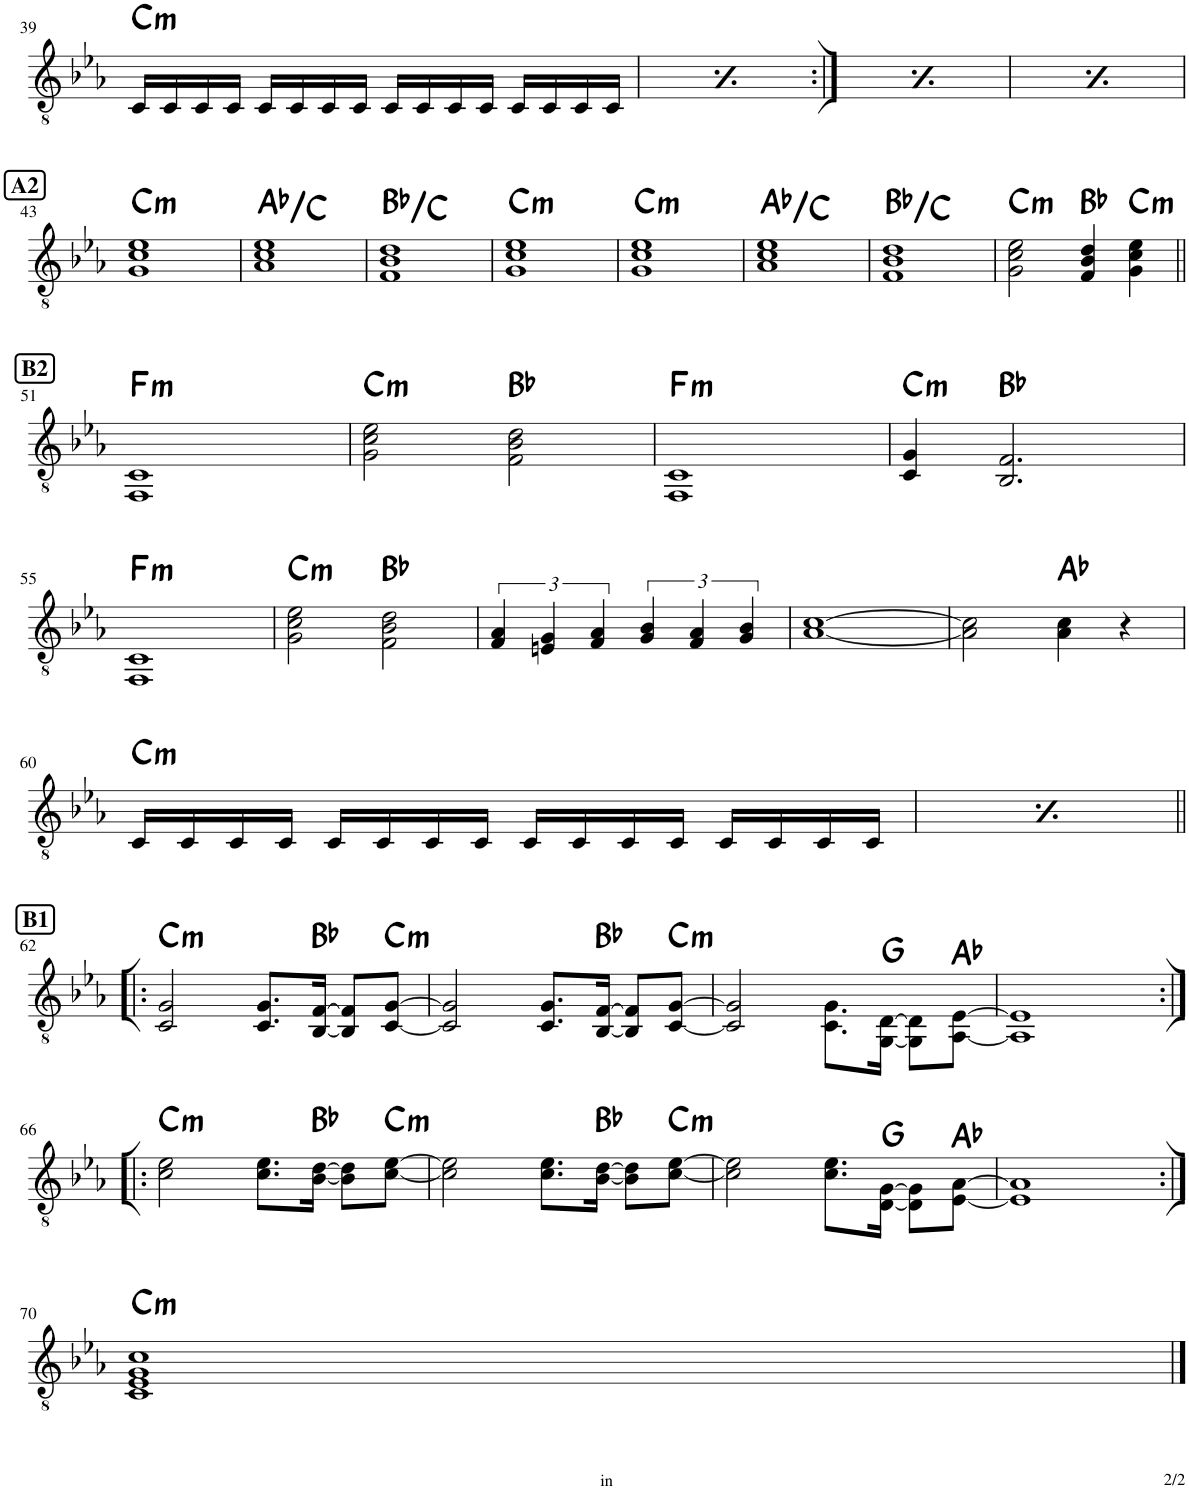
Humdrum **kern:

**kern	**harte
*part1	*part1
*staff1	*
*I"Classical Guitar	*
*I'Guit.	*
!!LO:PB:g=z
*clefGv2	*
*k[b-e-a-]	*
*M4/4	*
=39	=39
!	!LO:H:kt=m
16C/LL	C:min
16C/	.
16C/	.
16C/JJ	.
16C/LL	.
16C/	.
16C/	.
16C/JJ	.
16C/LL	.
16C/	.
16C/	.
16C/JJ	.
16C/LL	.
16C/	.
16C/	.
16C/JJ	.
=40	=40
!	!LO:H:kt=m
16C/LL	C:min
16C/	.
16C/	.
16C/JJ	.
16C/LL	.
16C/	.
16C/	.
16C/JJ	.
16C/LL	.
16C/	.
16C/	.
16C/JJ	.
16C/LL	.
16C/	.
16C/	.
16C/JJ	.
=41:|!	=41:|!
!	!LO:H:kt=m
16C/LL	C:min
16C/	.
16C/	.
16C/JJ	.
16C/LL	.
16C/	.
16C/	.
16C/JJ	.
16C/LL	.
16C/	.
16C/	.
16C/JJ	.
16C/LL	.
16C/	.
16C/	.
16C/JJ	.
=42	=42
!	!LO:H:kt=m
16C/LL	C:min
16C/	.
16C/	.
16C/JJ	.
16C/LL	.
16C/	.
16C/	.
16C/JJ	.
16C/LL	.
16C/	.
16C/	.
16C/JJ	.
16C/LL	.
16C/	.
16C/	.
16C/JJ	.
!!LO:LB:g=z
!!LO:REH:place=s1:a:B:cj:fs=11:t=A2
=43	=43
!	!LO:H:kt=m
1G 1c 1e-	C:min
=44	=44
1A- 1c 1e-	Ab:maj/3
=45	=45
1F 1B- 1d	Bb:maj/2
=46	=46
!	!LO:H:kt=m
1G 1c 1e-	C:min
=47	=47
!	!LO:H:kt=m
1G 1c 1e-	C:min
=48	=48
1A- 1c 1e-	Ab:maj/3
=49	=49
1F 1B- 1d	Bb:maj/2
=50	=50
!	!LO:H:kt=m
2G\ 2c\ 2e-\	C:min
4F/ 4B-/ 4d/	Bb:maj
!	!LO:H:kt=m
4G\ 4c\ 4e-\	C:min
!!LO:LB:g=z
!!LO:REH:place=s1:a:B:cj:fs=11:t=B2
=51||	=51||
!	!LO:H:kt=m
1FF 1C	F:min
=52	=52
!	!LO:H:kt=m
2G\ 2c\ 2e-\	C:min
2F\ 2B-\ 2d\	Bb:maj
=53	=53
!	!LO:H:kt=m
1FF 1C	F:min
=54	=54
!	!LO:H:kt=m
4C/ 4G/	C:min
2.BB-/ 2.F/	Bb:maj
!!LO:LB:g=z
=55	=55
!	!LO:H:kt=m
1FF 1C	F:min
=56	=56
!	!LO:H:kt=m
2G\ 2c\ 2e-\	C:min
2F\ 2B-\ 2d\	Bb:maj
=57	=57
6F/ 6A-/	.
6En/ 6G/	.
6F/ 6A-/	.
6G/ 6B-/	.
6F/ 6A-/	.
6G/ 6B-/	.
=58	=58
[1A- [1c	.
=59	=59
2A-\] 2c\]	.
4A-\ 4c\	Ab:maj
4r	.
!!LO:LB:g=z
=60	=60
!	!LO:H:kt=m
16C/LL	C:min
16C/	.
16C/	.
16C/JJ	.
16C/LL	.
16C/	.
16C/	.
16C/JJ	.
16C/LL	.
16C/	.
16C/	.
16C/JJ	.
16C/LL	.
16C/	.
16C/	.
16C/JJ	.
=61	=61
!	!LO:H:kt=m
16C/LL	C:min
16C/	.
16C/	.
16C/JJ	.
16C/LL	.
16C/	.
16C/	.
16C/JJ	.
16C/LL	.
16C/	.
16C/	.
16C/JJ	.
16C/LL	.
16C/	.
16C/	.
16C/JJ	.
!!LO:LB:g=z
!!LO:REH:place=s1:a:B:cj:fs=11:t=B1
=62!|:	=62!|:
!	!LO:H:kt=m
2C/ 2G/	C:min
8.C/ 8.G/L	.
[16BB-/ [16F/Jk	Bb:maj
8BB-/] 8F/]L	.
!	!LO:H:kt=m
[8C/ [8G/J	C:min
=63	=63
2C/] 2G/]	.
8.C/ 8.G/L	.
[16BB-/ [16F/Jk	Bb:maj
8BB-/] 8F/]L	.
!	!LO:H:kt=m
[8C/ [8G/J	C:min
=64	=64
2C/] 2G/]	.
8.C\ 8.G\L	.
[16GG\ [16D\Jk	G:maj
8GG\] 8D\]L	.
[8AA-\ [8E-\J	Ab:maj
=65	=65
1AA-] 1E-]	.
!!LO:LB:g=z
=66:|!|:	=66:|!|:
!	!LO:H:kt=m
2c\ 2e-\	C:min
8.c\ 8.e-\L	.
[16B-\ [16d\Jk	Bb:maj
8B-\] 8d\]L	.
!	!LO:H:kt=m
[8c\ [8e-\J	C:min
=67	=67
2c\] 2e-\]	.
8.c\ 8.e-\L	.
[16B-\ [16d\Jk	Bb:maj
8B-\] 8d\]L	.
!	!LO:H:kt=m
[8c\ [8e-\J	C:min
=68	=68
2c\] 2e-\]	.
8.c\ 8.e-\L	.
[16D\ [16G\Jk	G:maj
8D\] 8G\]L	.
[8E-\ [8A-\J	Ab:maj
=69	=69
1E-] 1A-]	.
!!LO:LB:g=z
=70:|!	=70:|!
!	!LO:H:kt=m
1C 1E- 1G 1c	C:min
==	==
*-	*-
